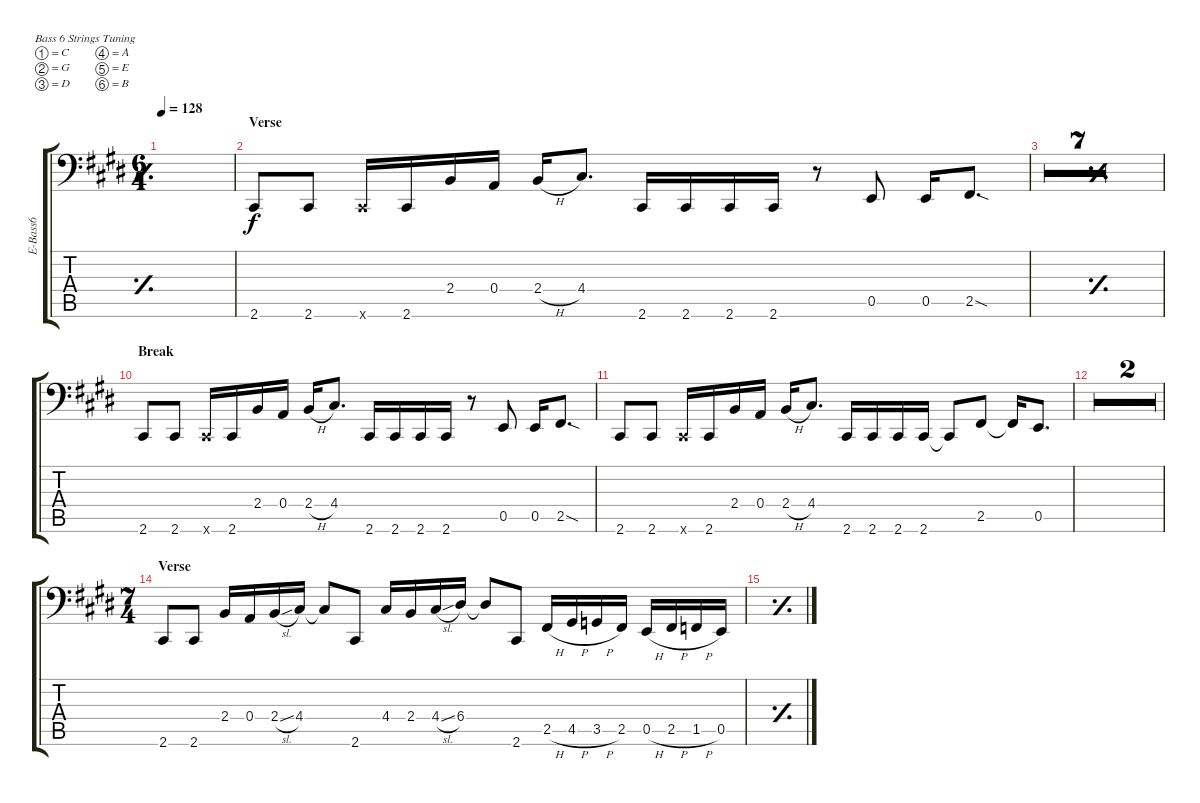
\defaultSystemsLayout 4
\bracketExtendMode groupsimilarinstruments
\otherSystemsTrackNameOrientation horizontal
\track ("Electric Bass" "E-Bass6") {multiBarRest instrument electricbassfinger}
\staff {score tabs}
\tuning (C3 G2 D2 A1 E1 B0)
\ts (6 4)
\tempo 128
\clef f4
\simile simple
\ks e
|
\section ("" "Verse")
2.6{acc #}.8{beam Up} 2.6{acc #}.8{beam Up} 2.6{x acc #}.16{beam Up} 2.6{acc #}.16{beam Up} 2.4{acc forcenatural}.16{beam Up} 0.4{acc forcenatural}.16{beam Up} 2.4{h acc forcenatural}.16{beam Up} 4.4{acc #}.8{d beam Up} 2.6{acc #}.16{beam Up} 2.6{acc #}.16{beam Up} 2.6{acc #}.16{beam Up} 2.6{acc #}.16{beam Up} r.8{beam Up} 0.5{acc forcenatural}.8{beam Up} 0.5{acc forcenatural}.16{beam Up} 2.5{sod acc #}.8{d beam Up} |
\simile simple
|
|
|
|
|
|
|
\section ("" "Break")
\simile none
2.6{acc #}.8{beam Up} 2.6{acc #}.8{beam Up} 2.6{x acc #}.16{beam Up} 2.6{acc #}.16{beam Up} 2.4{acc forcenatural}.16{beam Up} 0.4{acc forcenatural}.16{beam Up} 2.4{h acc forcenatural}.16{beam Up} 4.4{acc #}.8{d beam Up} 2.6{acc #}.16{beam Up} 2.6{acc #}.16{beam Up} 2.6{acc #}.16{beam Up} 2.6{acc #}.16{beam Up} r.8{beam Up} 0.5{acc forcenatural}.8{beam Up} 0.5{acc forcenatural}.16{beam Up} 2.5{sod acc #}.8{d beam Up} |
2.6{acc #}.8{beam Up} 2.6{acc #}.8{beam Up} 2.6{x acc #}.16{beam Up} 2.6{acc #}.16{beam Up} 2.4{acc forcenatural}.16{beam Up} 0.4{acc forcenatural}.16{beam Up} 2.4{h acc forcenatural}.16{beam Up} 4.4{acc #}.8{d beam Up} 2.6{acc #}.16{beam Up} 2.6{acc #}.16{beam Up} 2.6{acc #}.16{beam Up} 2.6{acc #}.16{beam Up} 2.6{t acc #}.8{beam Up} 2.5{acc #}.8{beam Up} 2.5{t acc #}.16{beam Up} 0.5{acc forcenatural}.8{d beam Up} |
\simile firstofdouble
|
\simile secondofdouble
|
\ts (7 4)
\beaming (8 2 2 2 2 2 2 2)
\section ("" "Verse")
\simile none
2.6{acc #}.8{beam Up} 2.6{acc #}.8{beam Up} 2.4{acc forcenatural}.16{beam Up} 0.4{acc forcenatural}.16{beam Up} 2.4{sl acc forcenatural}.16{beam Up} 4.4{acc #}.16{beam Up} 4.4{t acc #}.8{beam Up} 2.6{acc #}.8{beam Up} 4.4{acc #}.16{beam Up} 2.4{acc forcenatural}.16{beam Up} 4.4{sl acc #}.16{beam Up} 6.4{acc #}.16{beam Up} 6.4{t acc #}.8{beam Up} 2.6{acc #}.8{beam Up} 2.5{h acc #}.16{beam Up} 4.5{h acc #}.16{beam Up} 3.5{h acc forcenatural}.16{beam Up} 2.5{acc #}.16{beam Up} 0.5{h acc forcenatural}.16{beam Up} 2.5{h acc #}.16{beam Up} 1.5{h acc forcenatural}.16{beam Up} 0.5{acc forcenatural}.16{beam Up} |
\simile simple
